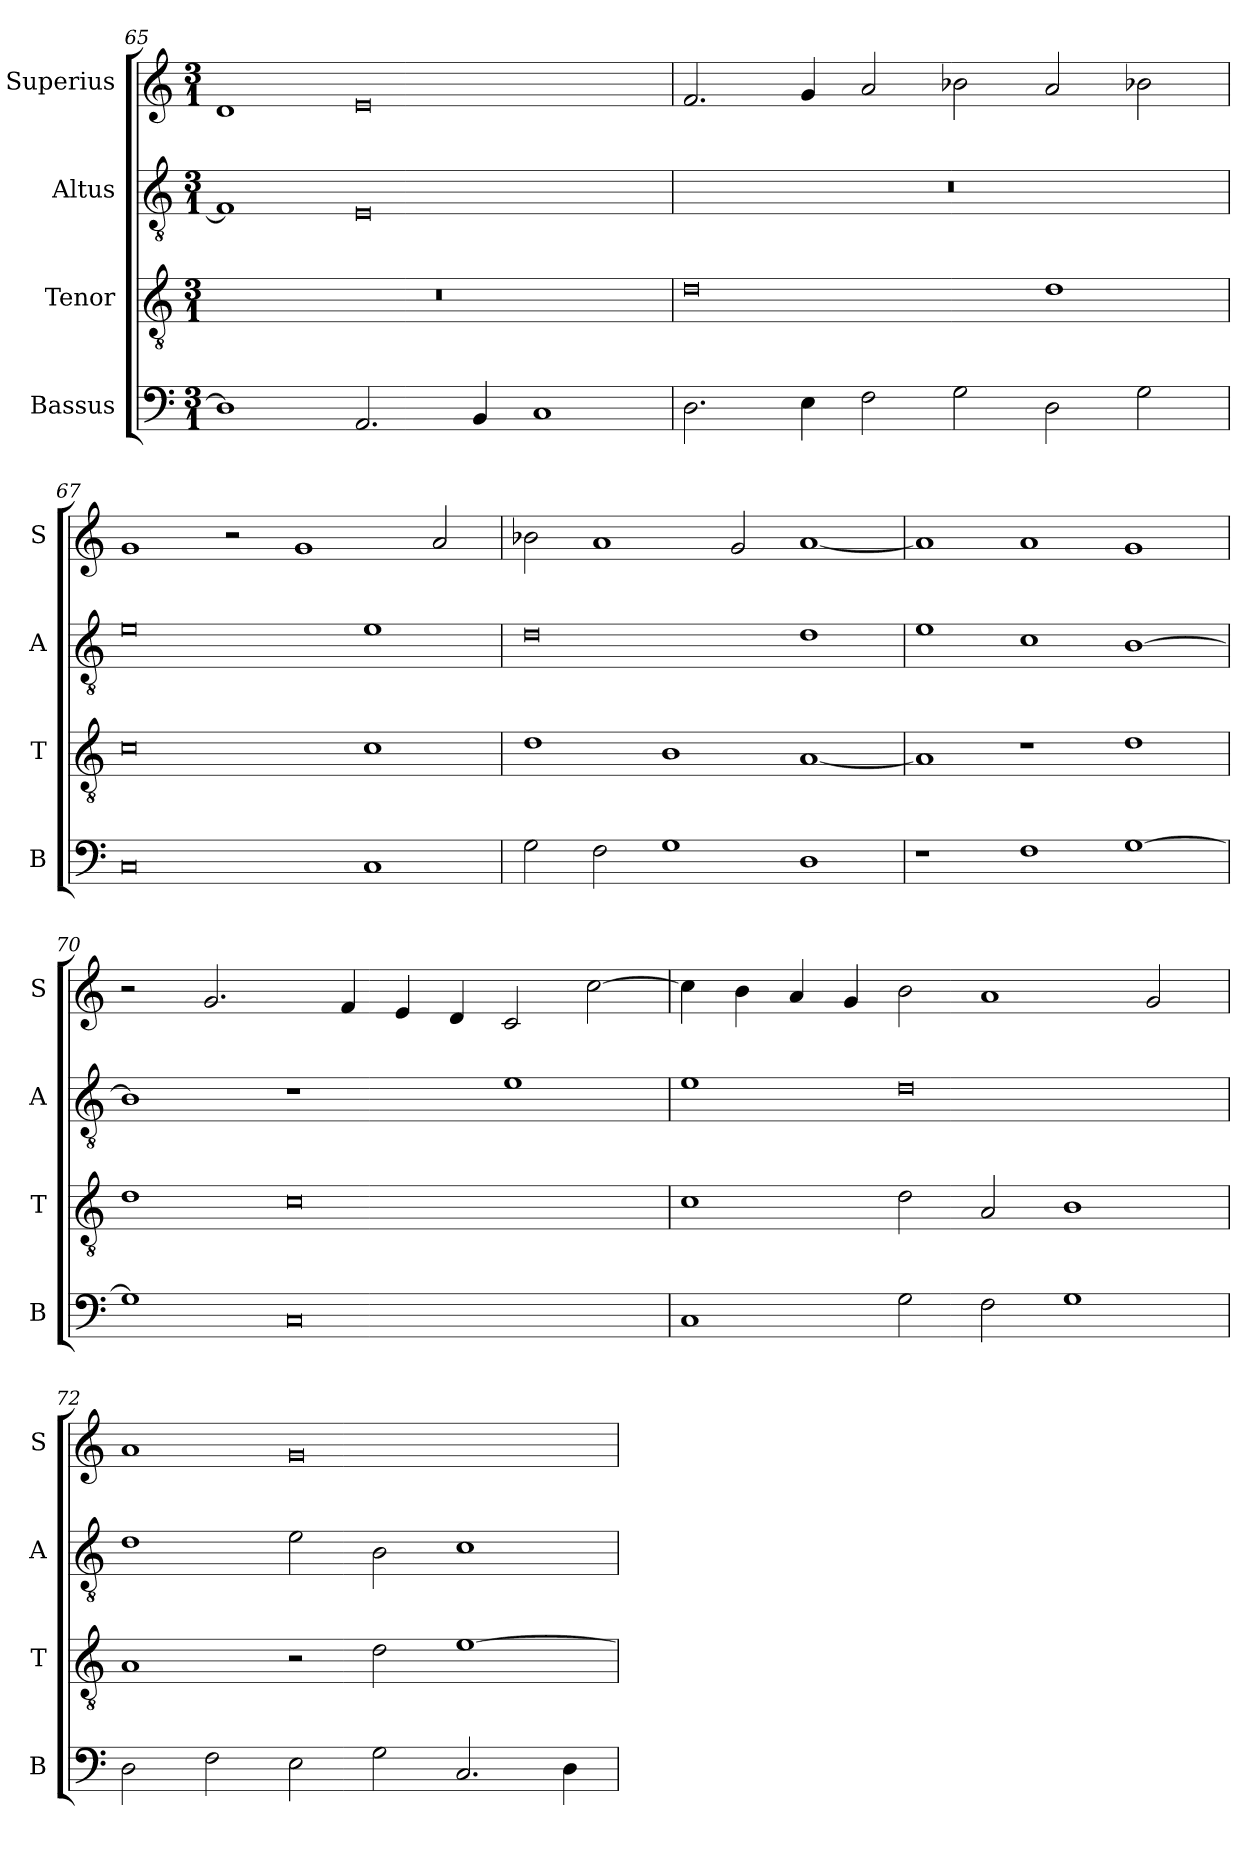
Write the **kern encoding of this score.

**kern	**kern	**kern	**kern
*part4	*part3	*part2	*part1
*staff4	*staff3	*staff2	*staff1
*I"Bassus	*I"Tenor	*I"Altus	*I"Superius
*I'B	*I'T	*I'A	*I'S
*clefF4	*clefGv2	*clefGv2	*clefG2
*k[]	*k[]	*k[]	*k[]
*M3/1	*M3/1	*M3/1	*M3/1
=65	=65	=65	=65
1D]	0.r	1F]	1d
2.AA	.	0E	0e
4BB	.	.	.
1C	.	.	.
=66	=66	=66	=66
2.D	0d	0.r	2.f
4E	.	.	4g
2F	.	.	2a
2G	.	.	2b-X
2D	1d	.	2a
2G	.	.	2b-X
=67	=67	=67	=67
0C	0c	0e	1g
.	.	.	2r
.	.	.	1g
1C	1c	1e	.
.	.	.	2a
=68	=68	=68	=68
2G	1d	0d	2b-X
2F	.	.	1a
1G	1B	.	.
.	.	.	2g
1D	[1A	1d	[1a
=69	=69	=69	=69
1r	1A]	1e	1a]
1F	1r	1c	1a
[1G	1d	[1B	1g
=70	=70	=70	=70
1G]	1d	1B]	2r
.	.	.	2.g
0C	0c	1r	.
.	.	.	4f
.	.	.	4e
.	.	.	4d
.	.	1e	2c
.	.	.	[2cc
=71	=71	=71	=71
1C	1c	1e	4cc]
.	.	.	4b
.	.	.	4a
.	.	.	4g
2G	2d	0d	2b
2F	2A	.	1a
1G	1B	.	.
.	.	.	2g
=72	=72	=72	=72
2D	1A	1d	1a
2F	.	.	.
2E	2r	2e	0g
2G	2d	2B	.
2.C	[1e	1c	.
4D	.	.	.
=	=	=	=
*-	*-	*-	*-
